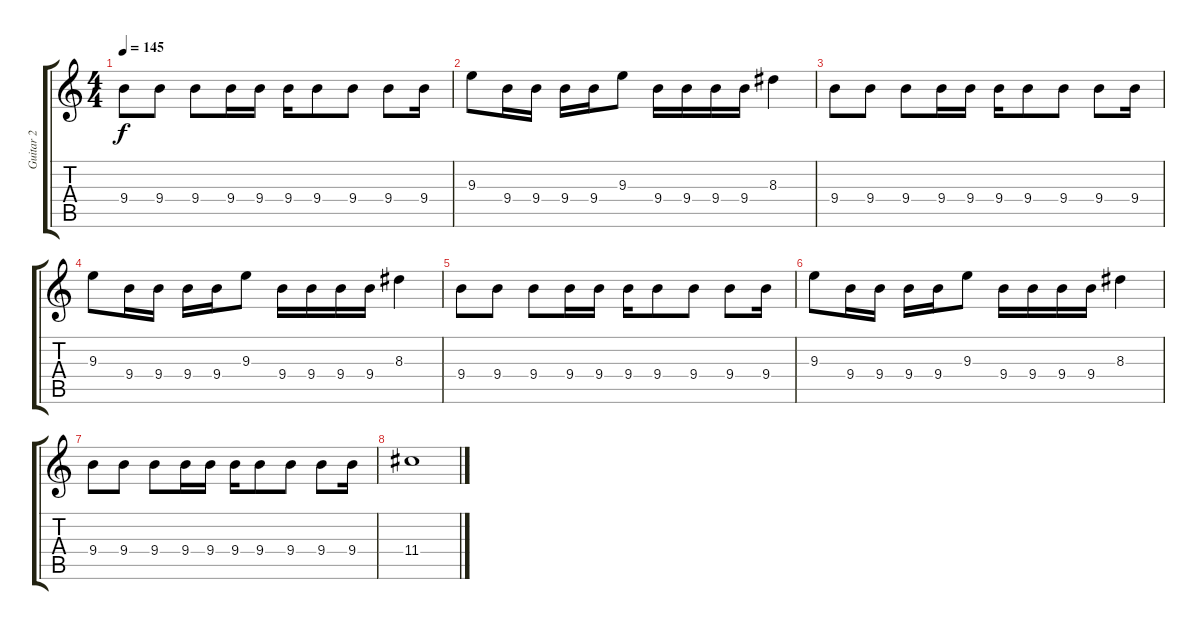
\track ("Guitar 2" "Guitar 2") {instrument overdrivenguitar}
\staff {score tabs}
\tuning (E4 B3 G3 D3 A2 E2) {hide}
\ts (4 4)
\tempo 145
\clef g2
\ks c
9.4.8{dy f volume 14 instrument overdrivenguitar} 9.4.8{volume 14 instrument overdrivenguitar} 9.4.8{volume 14 instrument overdrivenguitar} 9.4.16{volume 14 instrument overdrivenguitar} 9.4.16{volume 14 instrument overdrivenguitar} 9.4.16{volume 14 instrument overdrivenguitar} 9.4.8{volume 14 instrument overdrivenguitar} 9.4.8{volume 14 instrument overdrivenguitar} 9.4.8 9.4.16 |
9.3.8 9.4.16 9.4.16 9.4.16 9.4.16 9.3.8 9.4.16 9.4.16 9.4.16 9.4.16 8.3.4 |
9.4.8{volume 14 instrument overdrivenguitar} 9.4.8{volume 14 instrument overdrivenguitar} 9.4.8{volume 14 instrument overdrivenguitar} 9.4.16{volume 14 instrument overdrivenguitar} 9.4.16{volume 14 instrument overdrivenguitar} 9.4.16{volume 14 instrument overdrivenguitar} 9.4.8{volume 14 instrument overdrivenguitar} 9.4.8{volume 14 instrument overdrivenguitar} 9.4.8 9.4.16 |
9.3.8 9.4.16 9.4.16 9.4.16 9.4.16 9.3.8 9.4.16 9.4.16 9.4.16 9.4.16 8.3.4 |
9.4.8{volume 14 instrument overdrivenguitar} 9.4.8{volume 14 instrument overdrivenguitar} 9.4.8{volume 14 instrument overdrivenguitar} 9.4.16{volume 14 instrument overdrivenguitar} 9.4.16{volume 14 instrument overdrivenguitar} 9.4.16{volume 14 instrument overdrivenguitar} 9.4.8{volume 14 instrument overdrivenguitar} 9.4.8{volume 14 instrument overdrivenguitar} 9.4.8 9.4.16 |
9.3.8 9.4.16 9.4.16 9.4.16 9.4.16 9.3.8 9.4.16 9.4.16 9.4.16 9.4.16 8.3.4 |
9.4.8{volume 14 instrument overdrivenguitar} 9.4.8{volume 14 instrument overdrivenguitar} 9.4.8{volume 14 instrument overdrivenguitar} 9.4.16{volume 14 instrument overdrivenguitar} 9.4.16{volume 14 instrument overdrivenguitar} 9.4.16{volume 14 instrument overdrivenguitar} 9.4.8{volume 14 instrument overdrivenguitar} 9.4.8{volume 14 instrument overdrivenguitar} 9.4.8 9.4.16 |
11.4.1
